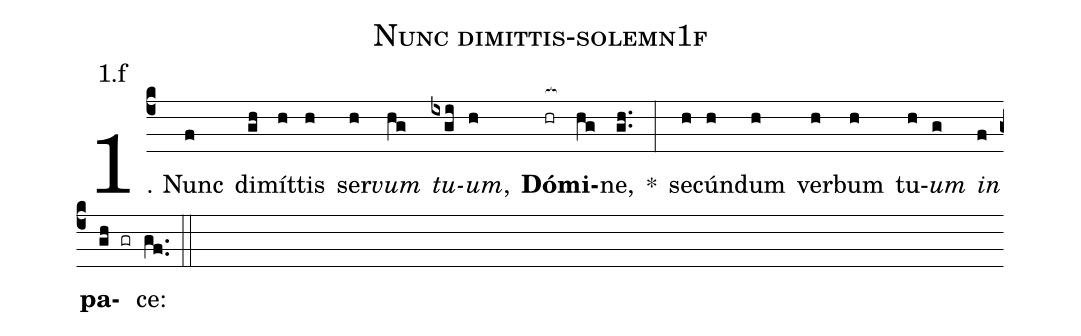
name: Nunc dimittis-solemn1f;
annotation: 1.f;
%%
(c4)1. Nunc(f) di(gh)mít(h)tis(h) ser(h)<i>vum</i>(hg) <i>tu</i>(ixgi)<i>um</i>,(h) <b>Dó</b>(hr[ocb:1{])<b>mi</b>(hg[ocb:0}])ne,(gh..) *(:) se(h)cún(h)dum(h) ver(h)bum(h) tu(h)<i>um</i>(g) <i>in</i>(f) <b>pa</b>(gh gr)ce:(gf..) (::)
